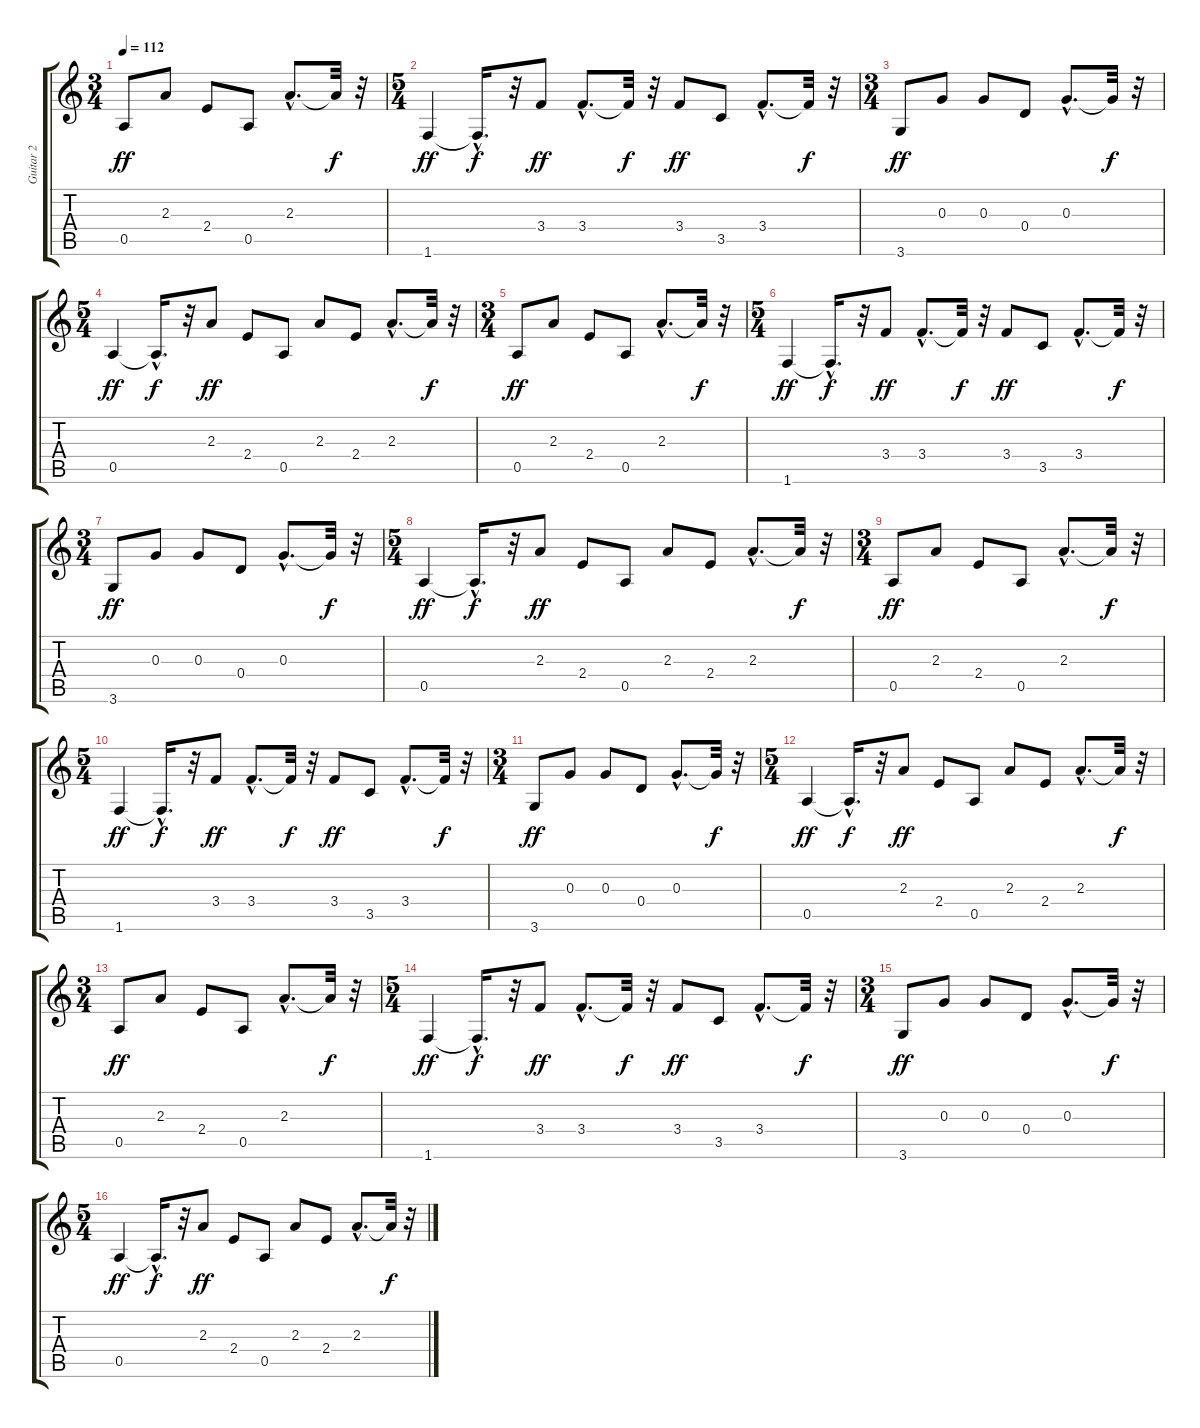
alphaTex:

\track ("Guitar 2" "Guitar 2") {instrument acousticguitarsteel}
\staff {score tabs}
\tuning (E4 B3 G3 D3 A2 E2) {hide}
\ts (3 4)
\tempo 112
\clef g2
\ks c
0.5.8{dy ff instrument acousticguitarsteel} 2.3.8 2.4.8 0.5.8 2.3{hac}.8{d} 2.3{t}.32{dy f} r.32 |
\ts (5 4)
1.6.4{dy ff} 1.6{hac t}.16{d dy f} r.32 3.4.8{dy ff} 3.4{hac}.8{d} 3.4{t}.32{dy f} r.32 3.4.8{dy ff} 3.5.8 3.4{hac}.8{d} 3.4{t}.32{dy f} r.32 |
\ts (3 4)
3.6.8{dy ff} 0.3.8 0.3.8 0.4.8 0.3{hac}.8{d} 0.3{t}.32{dy f} r.32 |
\ts (5 4)
0.5.4{dy ff} 0.5{hac t}.16{d dy f} r.32 2.3.8{dy ff} 2.4.8 0.5.8 2.3.8 2.4.8 2.3{hac}.8{d} 2.3{t}.32{dy f} r.32 |
\ts (3 4)
0.5.8{dy ff} 2.3.8 2.4.8 0.5.8 2.3{hac}.8{d} 2.3{t}.32{dy f} r.32 |
\ts (5 4)
1.6.4{dy ff} 1.6{hac t}.16{d dy f} r.32 3.4.8{dy ff} 3.4{hac}.8{d} 3.4{t}.32{dy f} r.32 3.4.8{dy ff} 3.5.8 3.4{hac}.8{d} 3.4{t}.32{dy f} r.32 |
\ts (3 4)
3.6.8{dy ff} 0.3.8 0.3.8 0.4.8 0.3{hac}.8{d} 0.3{t}.32{dy f} r.32 |
\ts (5 4)
0.5.4{dy ff} 0.5{hac t}.16{d dy f} r.32 2.3.8{dy ff} 2.4.8 0.5.8 2.3.8 2.4.8 2.3{hac}.8{d} 2.3{t}.32{dy f} r.32 |
\ts (3 4)
0.5.8{dy ff} 2.3.8 2.4.8 0.5.8 2.3{hac}.8{d} 2.3{t}.32{dy f} r.32 |
\ts (5 4)
1.6.4{dy ff} 1.6{hac t}.16{d dy f} r.32 3.4.8{dy ff} 3.4{hac}.8{d} 3.4{t}.32{dy f} r.32 3.4.8{dy ff} 3.5.8 3.4{hac}.8{d} 3.4{t}.32{dy f} r.32 |
\ts (3 4)
3.6.8{dy ff} 0.3.8 0.3.8 0.4.8 0.3{hac}.8{d} 0.3{t}.32{dy f} r.32 |
\ts (5 4)
0.5.4{dy ff} 0.5{hac t}.16{d dy f} r.32 2.3.8{dy ff} 2.4.8 0.5.8 2.3.8 2.4.8 2.3{hac}.8{d} 2.3{t}.32{dy f} r.32 |
\ts (3 4)
0.5.8{dy ff} 2.3.8 2.4.8 0.5.8 2.3{hac}.8{d} 2.3{t}.32{dy f} r.32 |
\ts (5 4)
1.6.4{dy ff} 1.6{hac t}.16{d dy f} r.32 3.4.8{dy ff} 3.4{hac}.8{d} 3.4{t}.32{dy f} r.32 3.4.8{dy ff} 3.5.8 3.4{hac}.8{d} 3.4{t}.32{dy f} r.32 |
\ts (3 4)
3.6.8{dy ff} 0.3.8 0.3.8 0.4.8 0.3{hac}.8{d} 0.3{t}.32{dy f} r.32 |
\ts (5 4)
0.5.4{dy ff} 0.5{hac t}.16{d dy f} r.32 2.3.8{dy ff} 2.4.8 0.5.8 2.3.8 2.4.8 2.3{hac}.8{d} 2.3{t}.32{dy f} r.32
